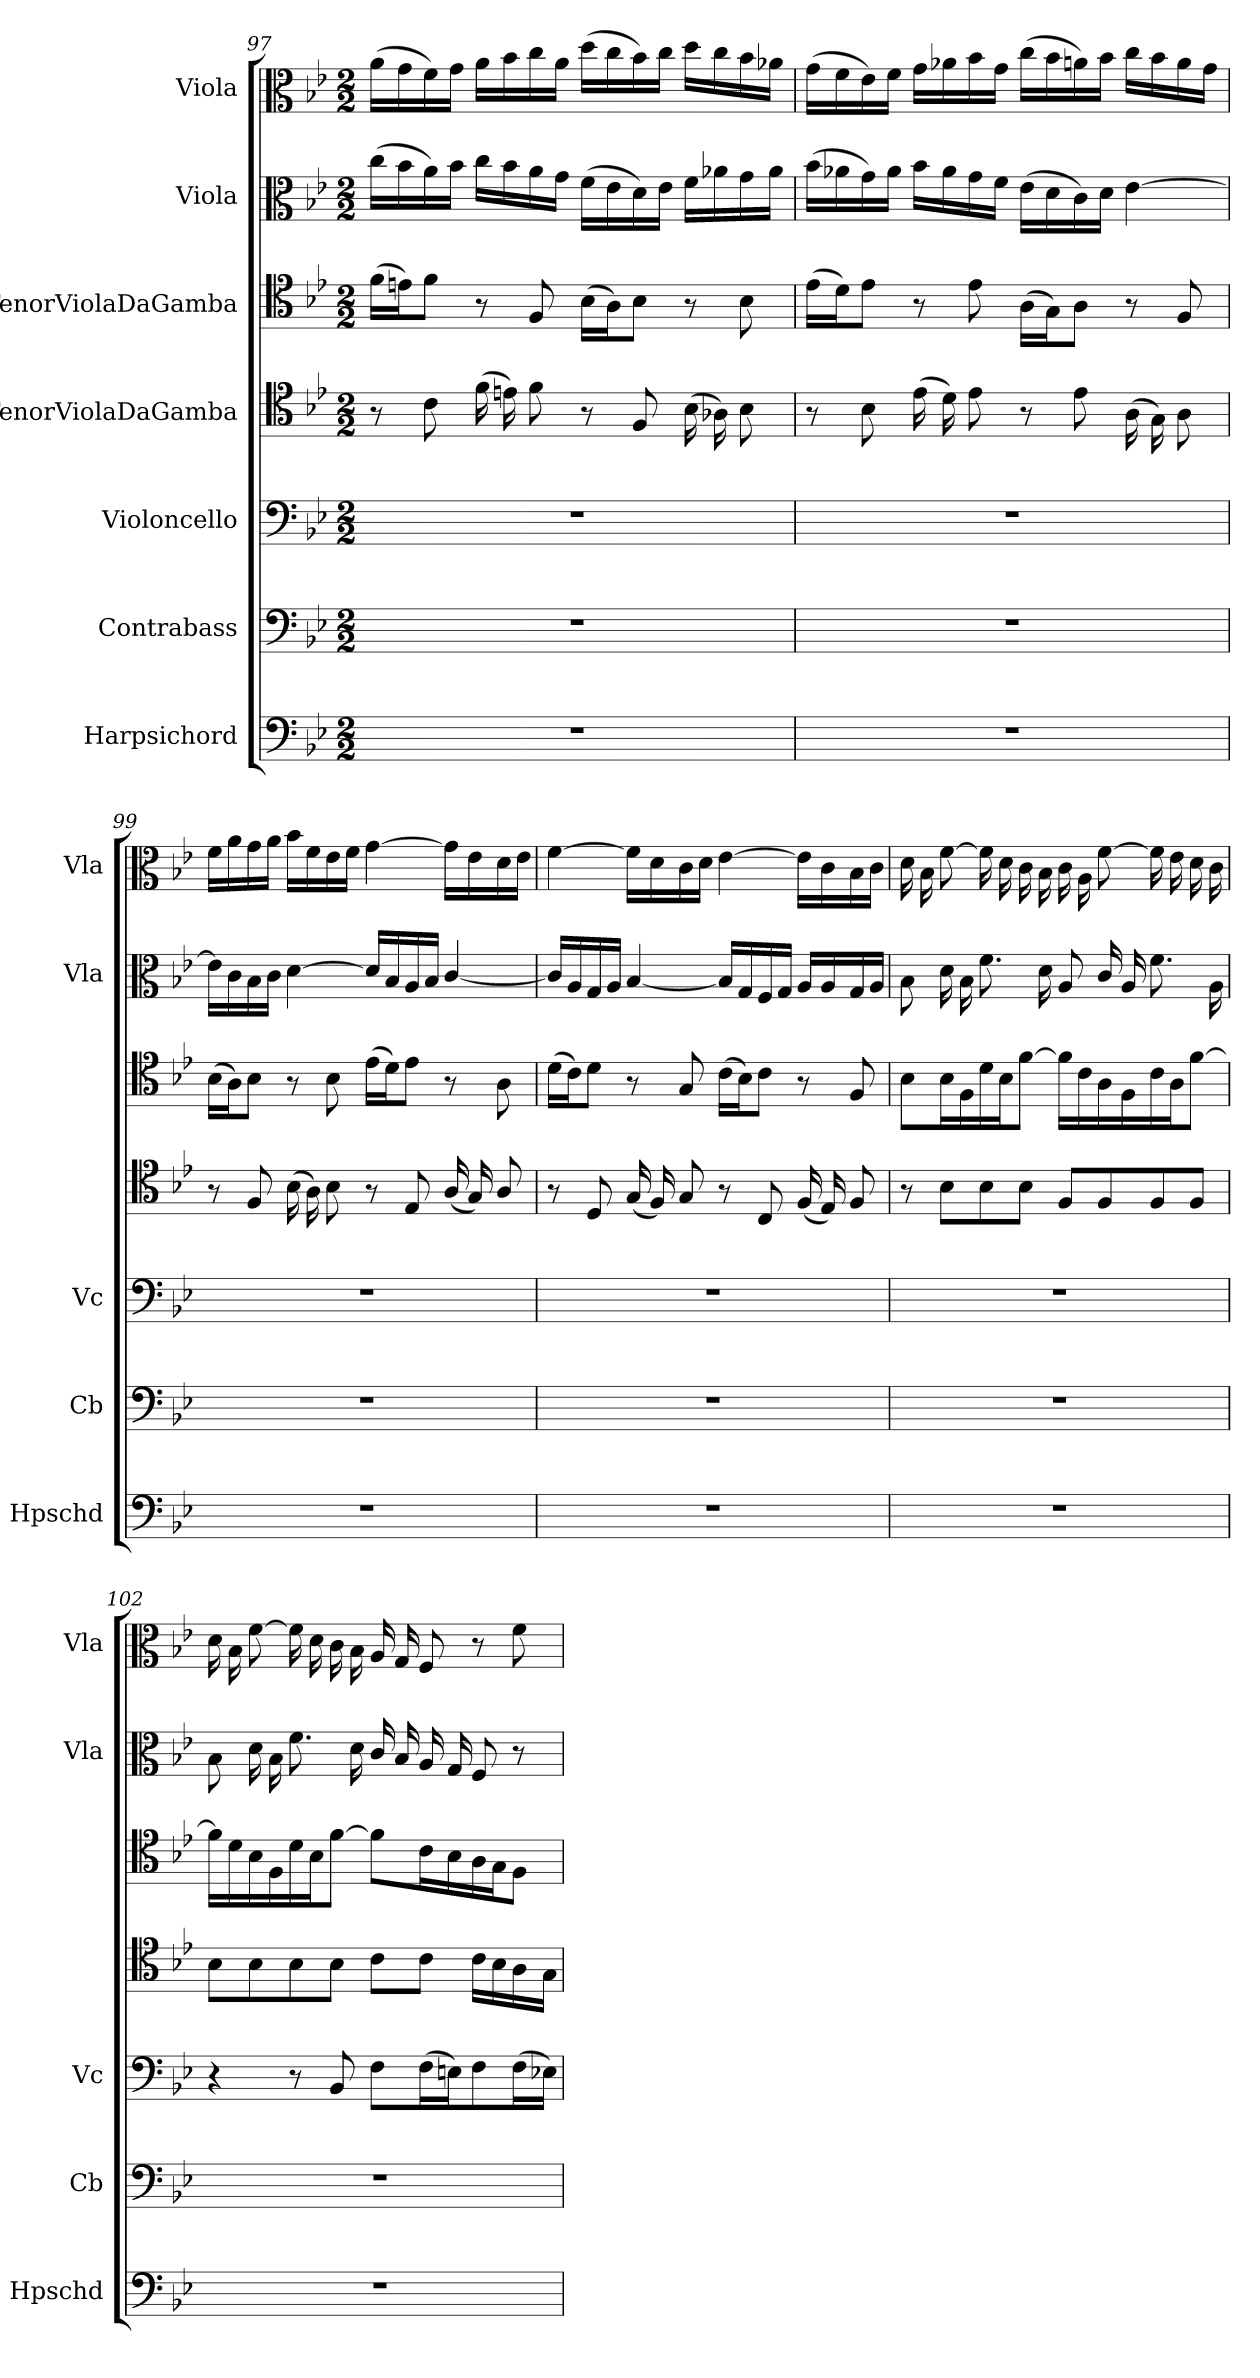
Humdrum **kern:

**kern	**kern	**kern	**kern	**kern	**kern	**kern
*part7	*part6	*part5	*part4	*part3	*part2	*part1
*staff7	*staff6	*staff5	*staff4	*staff3	*staff2	*staff1
*I"Harpsichord	*I"Contrabass	*I"Violoncello	*I"TenorViolaDaGamba	*I"TenorViolaDaGamba	*I"Viola	*I"Viola
*I'Hpschd	*I'Cb	*I'Vc	*	*	*I'Vla	*I'Vla
*clefF4	*clefF4	*clefF4	*clefC4	*clefC4	*clefC3	*clefC3
*k[b-e-]	*k[b-e-]	*k[b-e-]	*k[b-e-]	*k[b-e-]	*k[b-e-]	*k[b-e-]
*B-:	*B-:	*B-:	*B-:	*B-:	*B-:	*B-:
*M2/2	*M2/2	*M2/2	*M2/2	*M2/2	*M2/2	*M2/2
=97	=97	=97	=97	=97	=97	=97
1r	1r	1r	8r	(16f\LL	(16cc\LL	(16a\LL
.	.	.	.	16en\J)	16b-\	16g\
.	.	.	8c\	8f\J	16a\)	16f\)
.	.	.	.	.	16b-\JJ	16g\JJ
.	.	.	(16f\	8r	16cc\LL	16a\LL
.	.	.	16en\)	.	16b-\	16b-\
.	.	.	8f\	8F/	16a\	16cc\
.	.	.	.	.	16g\JJ	16a\JJ
.	.	.	8r	(16B-\LL	(16f\LL	(16dd\LL
.	.	.	.	16A\J)	16e-\	16cc\
.	.	.	8F/	8B-\J	16d\)	16b-\)
.	.	.	.	.	16e-\JJ	16cc\JJ
.	.	.	(16B-\	8r	16f\LL	16dd\LL
.	.	.	16A-X\)	.	16a-X\	16cc\
.	.	.	8B-\	8B-\	16g\	16b-\
.	.	.	.	.	16a-\JJ	16a-X\JJ
=98	=98	=98	=98	=98	=98	=98
1r	1r	1r	8r	(16e-\LL	(16b-\LL	(16g\LL
.	.	.	.	16d\J)	16a-X\	16f\
.	.	.	8B-\	8e-\J	16g\)	16e-\)
.	.	.	.	.	16a-\JJ	16f\JJ
.	.	.	(16e-\	8r	16b-\LL	16g\LL
.	.	.	16d\)	.	16a-\	16a-X\
.	.	.	8e-\	8e-\	16g\	16b-\
.	.	.	.	.	16f\JJ	16g\JJ
.	.	.	8r	(16A\LL	(16e-\LL	(16cc\LL
.	.	.	.	16G\J)	16d\	16b-\
.	.	.	8e-\	8A\J	16c\)	16an\)
.	.	.	.	.	16d\JJ	16b-\JJ
.	.	.	(16A\	8r	[4e-\	16cc\LL
.	.	.	16G\)	.	.	16b-\
.	.	.	8A\	8F/	.	16a\
.	.	.	.	.	.	16g\JJ
=99	=99	=99	=99	=99	=99	=99
1r	1r	1r	8r	(16B-\LL	16e-\LL]	16f\LL
.	.	.	.	16A\J)	16c\	16a\
.	.	.	8F/	8B-\J	16B-\	16g\
.	.	.	.	.	16c\JJ	16a\JJ
.	.	.	(16B-\	8r	[4d\	16b-\LL
.	.	.	16A\)	.	.	16f\
.	.	.	8B-\	8B-\	.	16e-\
.	.	.	.	.	.	16f\JJ
.	.	.	8r	(16e-\LL	16d/LL]	[4g\
.	.	.	.	16d\J)	16B-/	.
.	.	.	8E-/	8e-\J	16A/	.
.	.	.	.	.	16B-/JJ	.
.	.	.	(16A/	8r	[4c/	16g\LL]
.	.	.	16G/)	.	.	16e-\
.	.	.	8A/	8A\	.	16d\
.	.	.	.	.	.	16e-\JJ
=100	=100	=100	=100	=100	=100	=100
1r	1r	1r	8r	(16d\LL	16c/LL]	[4f\
.	.	.	.	16c\J)	16A/	.
.	.	.	8D/	8d\J	16G/	.
.	.	.	.	.	16A/JJ	.
.	.	.	(16G/	8r	[4B-/	16f\LL]
.	.	.	16F/)	.	.	16d\
.	.	.	8G/	8G/	.	16c\
.	.	.	.	.	.	16d\JJ
.	.	.	8r	(16c\LL	16B-/LL]	[4e-\
.	.	.	.	16B-\J)	16G/	.
.	.	.	8C/	8c\J	16F/	.
.	.	.	.	.	16G/JJ	.
.	.	.	(16F/	8r	16A/LL	16e-\LL]
.	.	.	16E-/)	.	16A/	16c\
.	.	.	8F/	8F/	16G/	16B-\
.	.	.	.	.	16A/JJ	16c\JJ
=101	=101	=101	=101	=101	=101	=101
1r	1r	1r	8r	8B-\L	8B-\	16d\
.	.	.	.	.	.	16B-\
.	.	.	8B-\L	16B-\L	16d\	[8f\
.	.	.	.	16F\	16B-\	.
.	.	.	8B-\	16d\	8.f\	16f\]
.	.	.	.	16B-\J	.	16d\
.	.	.	8B-\J	[8f\J	.	16c\
.	.	.	.	.	16d\	16B-\
.	.	.	8F/L	16f\LL]	8A/	16c\
.	.	.	.	16c\	.	16A\
.	.	.	8F/	16A\	16c/	[8f\
.	.	.	.	16F\	16A/	.
.	.	.	8F/	16c\	8.f\	16f\]
.	.	.	.	16A\J	.	16e-\
.	.	.	8F/J	[8f\J	.	16d\
.	.	.	.	.	16A\	16c\
=102	=102	=102	=102	=102	=102	=102
1r	1r	4r	8B-\L	16f\LL]	8B-\	16d\
.	.	.	.	16d\	.	16B-\
.	.	.	8B-\	16B-\	16d\	[8f\
.	.	.	.	16F\	16B-\	.
.	.	8r	8B-\	16d\	8.f\	16f\]
.	.	.	.	16B-\J	.	16d\
.	.	8BB-/	8B-\J	[8f\J	.	16c\
.	.	.	.	.	16d\	16B-\
.	.	8F\L	8c\L	8f\L]	16c/	16A/
.	.	.	.	.	16B-/	16G/
.	.	(16F\L	8c\J	16c\L	16A/	8F/
.	.	16En\J)	.	16B-\	16G/	.
.	.	8F\	16c\LL	16A\	8F/	8r
.	.	.	16B-\	16G\J	.	.
.	.	(16F\L	16A\	8F\J	8r	8f\
.	.	16E-X\JJ)	16G\JJ	.	.	.
=	=	=	=	=	=	=
*-	*-	*-	*-	*-	*-	*-
